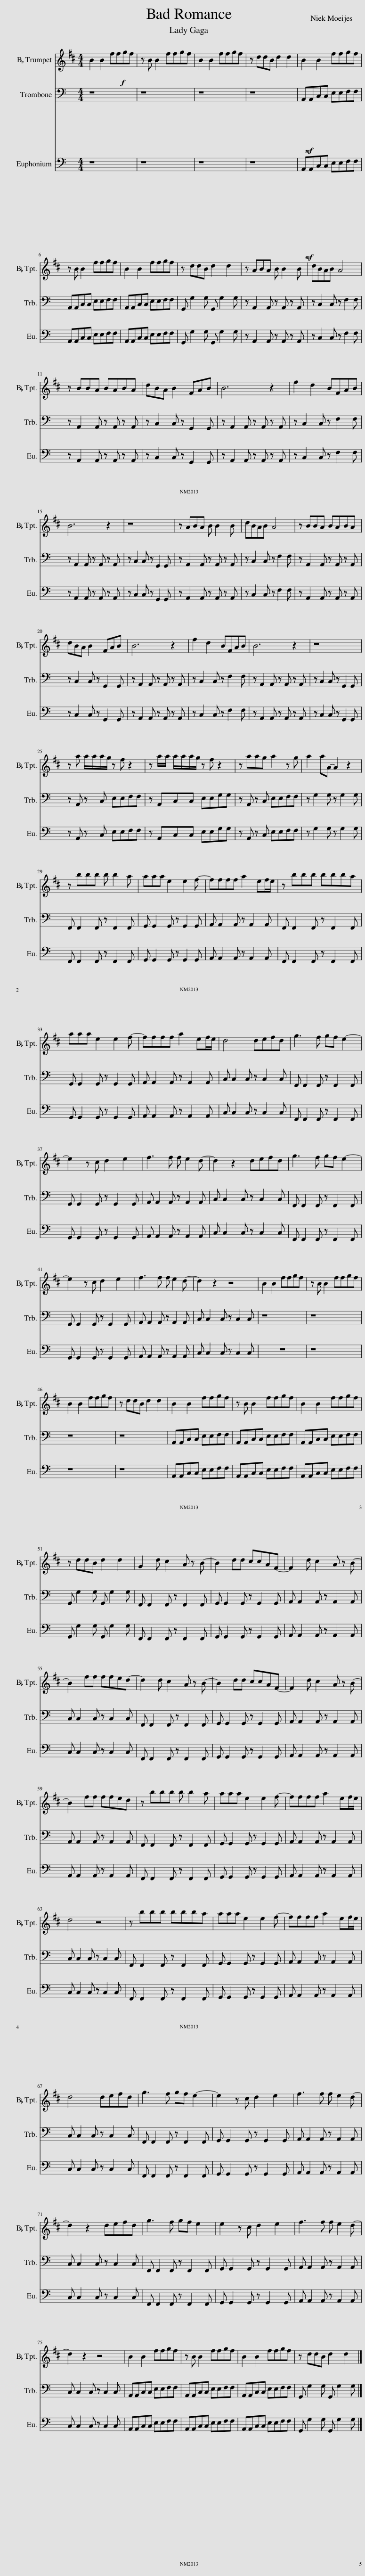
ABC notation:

X:1
%%score 1 2 3
L:1/8
M:4/4
I:linebreak $
K:C
V:1 treble transpose=-2
V:2 bass
V:3 bass
V:1
[K:D]!f! B2 B2 ffgf | z B B2 ffgf | B2 B2 ffgf | z ddB d2 d2 | B2 B2 ffgf |$ %5
 z B B2 ffgf | B2 B2 ffgf | z ddB d2 d2 | z ABA B B2 B | dBAB A4 |$ %10
 z BBA BABA | dBA B2 FAB | B6 z2 | f2 d2 BFAB |$ B6 z2 | %15
 z8 | z ABA B B2 B | dBAB A4 | z BBA BABA |$ dBA B2 FAB | %20
 B6 z2 | f2 d2 BFAB | B6 z2 | z8 |$ z a a/a/a/g/ z f z2 | %25
 z a/a/ a/a/a/g/ z f z2 | z aag a2 z g | a2 aA- A2 z2 |$ z bbb b b2 a | aaa e2 e2 f- | %30
 ffff a2 ef/e/ | z bbb bbba |$ aaa e2 e2 f- | ffff a2 ef/e/ | d4 defd | %35
 g3 f gf e2- |$ e2 z c d2 e2 | f3 f f e2 d- | d2 z2 defd | g3 f gf e2- |$ %40
 e2 z c d2 e2 | f3 f f e2 d- | d2 z2 z4 | B2 B2 ffgf | z B B2 ffgf |$ %45
 B2 B2 ffgf | z ddB d2 d2 | B2 B2 ffgf | z B B2 ffgf | B2 B2 ffgf |$ %50
 z ddB d2 d2 | G2 d c2 A z B- | B2 dd ccAF- | F2 d c2 A z B- |$ B2 ff ffed- | %55
 d2 d c2 A z B- | B2 dd ccAF- | F2 d c2 A z B- |$ B2 ff ffed | z bbb b b2 a | %60
 aaa e2 e2 f- | ffff a2 ef/e/ |$ d4 z4 | z bbb bbba | aaa e2 e2 f- | %65
 ffff a2 ef/e/ |$ d4 defd | g3 f gf e2- | e2 z c d2 e2 | f3 f f e2 d- |$ %70
 d2 z2 defd | g3 f gf e2 | e2 z c d2 e2 | f3 f f e2 d- |$ d2 z2 z4 | %75
 B2 B2 ffgf | z B B2 ffgf | B2 B2 ffgf | z ddB d2 d2 |] %79
V:2
 z8 | z8 | z8 | z8 |!mf! A,,A,,C,C, E,E,F,F, |$ %5
 A,,A,,C,C, E,E,F,F, | A,,A,,C,C, E,E,F,F, | G,, G,2 G, G,, G,2 G, | z A,,2 A,, z A,, z A,, | z C,2 C, z F,2 F, |$ %10
 z A,,2 A,, z A,, z A,, | z C,2 C, z G,,2 G,, | z A,,2 A,, z A,, z A,, | z C,2 C, z F,2 F, |$ z A,,2 A,, z A,, z A,, | %15
 z C,2 C, z G,,2 G,, | z A,,2 A,, z A,, z A,, | z C,2 C, z F,2 F, | z A,,2 A,, z A,, z A,, |$ z C,2 C, z G,,2 G,, | %20
 z A,,2 A,, z A,, z A,, | z C,2 C, z F,2 F, | z A,,2 A,, z A,, z A,, | z C,2 C, z G,,2 G,, |$ z A,, z C, E,E,F,F, | %25
 z A,,C,C, E,E,G,G, | z A,, z C, E,E,F,F, | z G,2 G, z G,2 G, |$ F,, F,,2 F,, z F,,2 F,, | G,, G,,2 G,, z G,,2 G,, | %30
 A,, A,,2 A,, z A,,2 A,, | F,, F,,2 F,, z F,,2 F,, |$ G,, G,,2 G,, z G,,2 G,, | A,, A,,2 A,, z A,,2 A,, | C, C,2 C, z C,2 C, | %35
 F,, F,,2 F,, z F,,2 F,, |$ G,, G,,2 G,, z G,,2 G,, | A,, A,,2 A,, z A,,2 A,, | C, C,2 C, z C,2 C, | F,, F,,2 F,, z F,,2 F,, |$ %40
 G,, G,,2 G,, z G,,2 G,, | A,, A,,2 A,, z A,,2 A,, | C, C,2 C, z C,2 C, | z8 | z8 |$ %45
 z8 | z8 | A,,A,,C,C, E,E,F,F, | A,,A,,C,C, E,E,F,F, | A,,A,,C,C, E,E,F,F, |$ %50
 G,, G,2 G, G,, G,2 G, | F,, F,,2 F,, z F,,2 F,, | G,, G,,2 G,, z G,,2 G,, | A,, A,,2 A,, z A,,2 A,, |$ C, C,2 C, z C,2 C, | %55
 F,, F,,2 F,, z F,,2 F,, | G,, G,,2 G,, z G,,2 G,, | A,, A,,2 A,, z A,,2 A,, |$ A,, A,,2 A,, z A,,2 A,, | F,, F,,2 F,, z F,,2 F,, | %60
 G,, G,,2 G,, z G,,2 G,, | A,, A,,2 A,, z A,,2 A,, |$ C, C,2 C, z C,2 C, | F,, F,,2 F,, z F,,2 F,, | G,, G,,2 G,, z G,,2 G,, | %65
 A,, A,,2 A,, z A,,2 A,, |$ C, C,2 C, z C,2 C, | F,, F,,2 F,, z F,,2 F,, | G,, G,,2 G,, z G,,2 G,, | A,, A,,2 A,, z A,,2 A,, |$ %70
 C, C,2 C, z C,2 C, | F,, F,,2 F,, z F,,2 F,, | G,, G,,2 G,, z G,,2 G,, | A,, A,,2 A,, z A,,2 A,, |$ C, C,2 C, z C,2 C, | %75
 A,,A,,C,C, E,E,F,F, | A,,A,,C,C, E,E,F,F, | A,,A,,C,C, E,E,F,F, | G,, G,2 G, G,, G,2 G, |] %79
V:3
 z8 | z8 | z8 | z8 |!mf! A,,A,,C,C, E,E,F,F, |$ %5
 A,,A,,C,C, E,E,F,F, | A,,A,,C,C, E,E,F,F, | G,, G,2 G, G,, G,2 G, | z A,,2 A,, z A,, z A,, | z C,2 C, z F,2 F, |$ %10
 z A,,2 A,, z A,, z A,, | z C,2 C, z G,,2 G,, | z A,,2 A,, z A,, z A,, | z C,2 C, z F,2 F, |$ z A,,2 A,, z A,, z A,, | %15
 z C,2 C, z G,,2 G,, | z A,,2 A,, z A,, z A,, | z C,2 C, z F,2 F, | z A,,2 A,, z A,, z A,, |$ z C,2 C, z G,,2 G,, | %20
 z A,,2 A,, z A,, z A,, | z C,2 C, z F,2 F, | z A,,2 A,, z A,, z A,, | z C,2 C, z G,,2 G,, |$ z A,, z C, E,E,F,F, | %25
 z A,,C,C, E,E,G,G, | z A,, z C, E,E,F,F, | z G,2 G, z G,2 G, |$ F,, F,,2 F,, z F,,2 F,, | G,, G,,2 G,, z G,,2 G,, | %30
 A,, A,,2 A,, z A,,2 A,, | F,, F,,2 F,, z F,,2 F,, |$ G,, G,,2 G,, z G,,2 G,, | A,, A,,2 A,, z A,,2 A,, | C, C,2 C, z C,2 C, | %35
 F,, F,,2 F,, z F,,2 F,, |$ G,, G,,2 G,, z G,,2 G,, | A,, A,,2 A,, z A,,2 A,, | C, C,2 C, z C,2 C, | F,, F,,2 F,, z F,,2 F,, |$ %40
 G,, G,,2 G,, z G,,2 G,, | A,, A,,2 A,, z A,,2 A,, | C, C,2 C, z C,2 C, | z8 | z8 |$ %45
 z8 | z8 | A,,A,,C,C, E,E,F,F, | A,,A,,C,C, E,E,F,F, | A,,A,,C,C, E,E,F,F, |$ %50
 G,, G,2 G, G,, G,2 G, | F,, F,,2 F,, z F,,2 F,, | G,, G,,2 G,, z G,,2 G,, | A,, A,,2 A,, z A,,2 A,, |$ C, C,2 C, z C,2 C, | %55
 F,, F,,2 F,, z F,,2 F,, | G,, G,,2 G,, z G,,2 G,, | A,, A,,2 A,, z A,,2 A,, |$ A,, A,,2 A,, z A,,2 A,, | F,, F,,2 F,, z F,,2 F,, | %60
 G,, G,,2 G,, z G,,2 G,, | A,, A,,2 A,, z A,,2 A,, |$ C, C,2 C, z C,2 C, | F,, F,,2 F,, z F,,2 F,, | G,, G,,2 G,, z G,,2 G,, | %65
 A,, A,,2 A,, z A,,2 A,, |$ C, C,2 C, z C,2 C, | F,, F,,2 F,, z F,,2 F,, | G,, G,,2 G,, z G,,2 G,, | A,, A,,2 A,, z A,,2 A,, |$ %70
 C, C,2 C, z C,2 C, | F,, F,,2 F,, z F,,2 F,, | G,, G,,2 G,, z G,,2 G,, | A,, A,,2 A,, z A,,2 A,, |$ C, C,2 C, z C,2 C, | %75
 A,,A,,C,C, E,E,F,F, | A,,A,,C,C, E,E,F,F, | A,,A,,C,C, E,E,F,F, | G,, G,2 G, G,, G,2 G, |] %79
